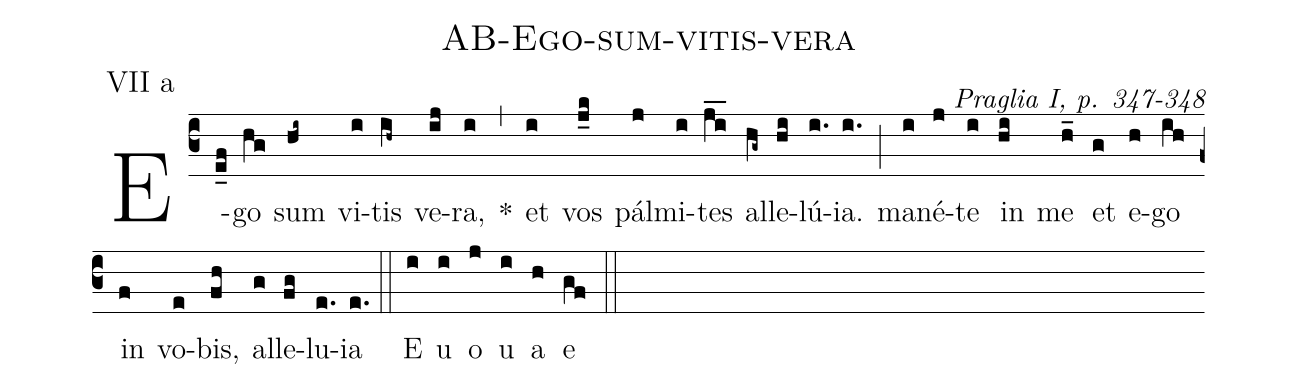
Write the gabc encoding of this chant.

name: AB-Ego-sum-vitis-vera;
commentary: Praglia I, p. 347-348;
annotation: VII a;
%%
(c3) E(e_f)go(hg) sum(hi~) vi(i)tis(ih~) ve(ij)ra,(i) *(,) et(i) vos(j_k) pál(j)mi(i)tes(ji__) al(hg~)le(hi)lú(i.)ia.(i.) (;) ma(i)né(j)te(i) in(hi) me(h_) et(g) e(h)go(ih) in(f) vo(e)bis,(fh) al(g)le(fg)lu(e.)ia(e.) (::) E(i) u(i) o(j) u(i) a(h) e(gf) (::)
